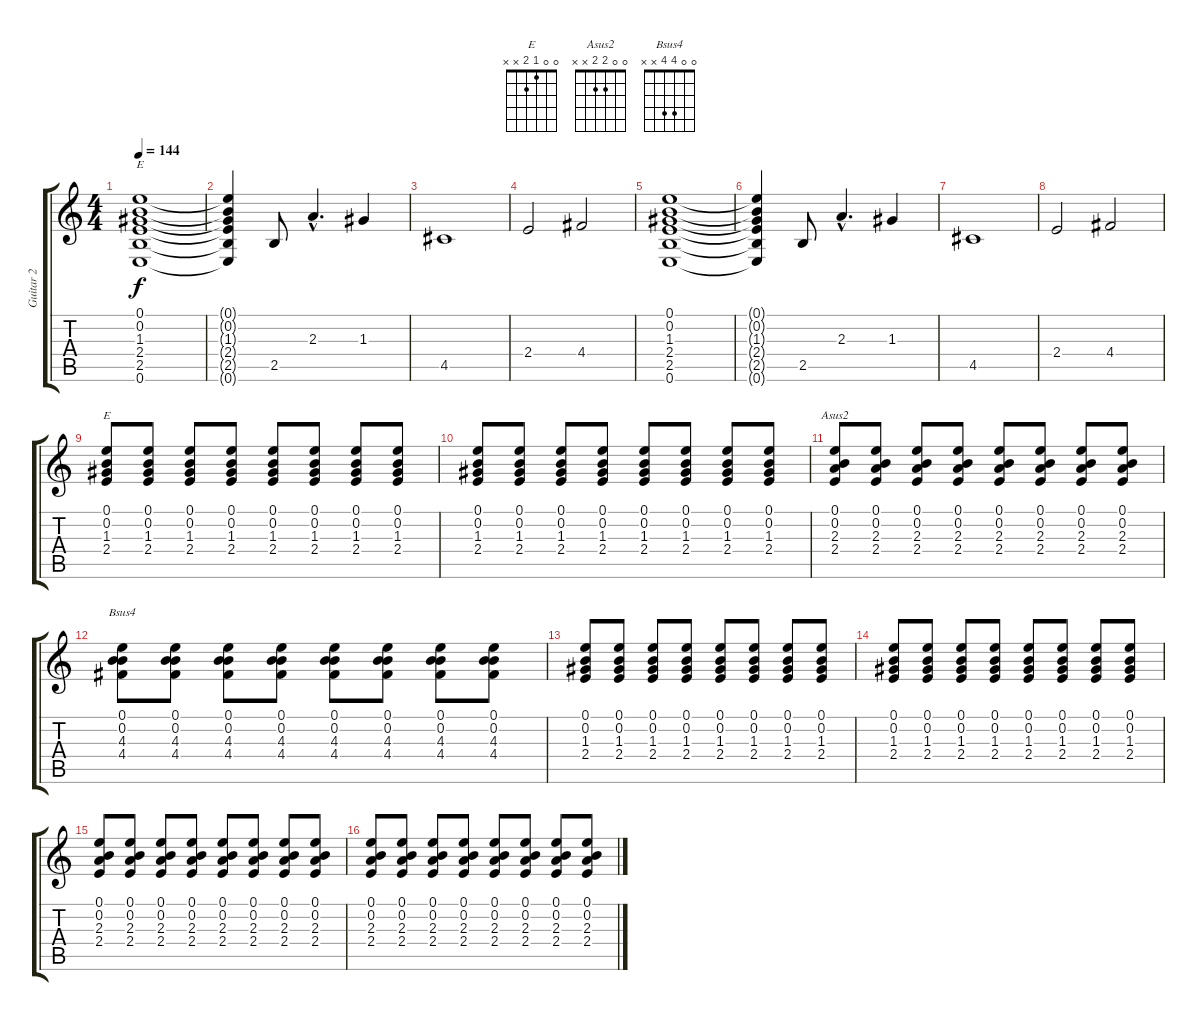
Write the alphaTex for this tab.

\track ("Guitar 2" "Guitar 2") {instrument acousticguitarsteel}
\staff {score tabs}
\tuning (E4 B3 G3 D3 A2 E2) {hide}
\chord ("E" 0 0 1 2 2 0)
\chord ("E" 0 0 1 2 x x)
\chord ("Asus2" 0 0 2 2 x x)
\chord ("Bsus4" 0 0 4 4 x x)
\ts (4 4)
\tempo 144
\clef g2
\ks c
(0.1 0.2 1.3 2.4 2.5 0.6).1{ch "E" dy f} |
(0.1{t} 0.2{t} 1.3{t} 2.4{t} 2.5{t} 0.6{t}).4 2.5.8 2.3{hac}.4{d} 1.3.4 |
4.5.1 |
2.4.2 4.4.2 |
(0.1 0.2 1.3 2.4 2.5 0.6).1 |
(0.1{t} 0.2{t} 1.3{t} 2.4{t} 2.5{t} 0.6{t}).4 2.5.8 2.3{hac}.4{d} 1.3.4 |
4.5.1 |
2.4.2 4.4.2 |
(0.1 0.2 1.3 2.4).8{ch "E"} (0.1 0.2 1.3 2.4).8 (0.1 0.2 1.3 2.4).8 (0.1 0.2 1.3 2.4).8 (0.1 0.2 1.3 2.4).8 (0.1 0.2 1.3 2.4).8 (0.1 0.2 1.3 2.4).8 (0.1 0.2 1.3 2.4).8 |
(0.1 0.2 1.3 2.4).8 (0.1 0.2 1.3 2.4).8 (0.1 0.2 1.3 2.4).8 (0.1 0.2 1.3 2.4).8 (0.1 0.2 1.3 2.4).8 (0.1 0.2 1.3 2.4).8 (0.1 0.2 1.3 2.4).8 (0.1 0.2 1.3 2.4).8 |
(0.1 0.2 2.3 2.4).8{ch "Asus2"} (0.1 0.2 2.3 2.4).8 (0.1 0.2 2.3 2.4).8 (0.1 0.2 2.3 2.4).8 (0.1 0.2 2.3 2.4).8 (0.1 0.2 2.3 2.4).8 (0.1 0.2 2.3 2.4).8 (0.1 0.2 2.3 2.4).8 |
(0.1 0.2 4.3 4.4).8{ch "Bsus4"} (0.1 0.2 4.3 4.4).8 (0.1 0.2 4.3 4.4).8 (0.1 0.2 4.3 4.4).8 (0.1 0.2 4.3 4.4).8 (0.1 0.2 4.3 4.4).8 (0.1 0.2 4.3 4.4).8 (0.1 0.2 4.3 4.4).8 |
(0.1 0.2 1.3 2.4).8 (0.1 0.2 1.3 2.4).8 (0.1 0.2 1.3 2.4).8 (0.1 0.2 1.3 2.4).8 (0.1 0.2 1.3 2.4).8 (0.1 0.2 1.3 2.4).8 (0.1 0.2 1.3 2.4).8 (0.1 0.2 1.3 2.4).8 |
(0.1 0.2 1.3 2.4).8 (0.1 0.2 1.3 2.4).8 (0.1 0.2 1.3 2.4).8 (0.1 0.2 1.3 2.4).8 (0.1 0.2 1.3 2.4).8 (0.1 0.2 1.3 2.4).8 (0.1 0.2 1.3 2.4).8 (0.1 0.2 1.3 2.4).8 |
(0.1 0.2 2.3 2.4).8 (0.1 0.2 2.3 2.4).8 (0.1 0.2 2.3 2.4).8 (0.1 0.2 2.3 2.4).8 (0.1 0.2 2.3 2.4).8 (0.1 0.2 2.3 2.4).8 (0.1 0.2 2.3 2.4).8 (0.1 0.2 2.3 2.4).8 |
(0.1 0.2 2.3 2.4).8 (0.1 0.2 2.3 2.4).8 (0.1 0.2 2.3 2.4).8 (0.1 0.2 2.3 2.4).8 (0.1 0.2 2.3 2.4).8 (0.1 0.2 2.3 2.4).8 (0.1 0.2 2.3 2.4).8 (0.1 0.2 2.3 2.4).8
